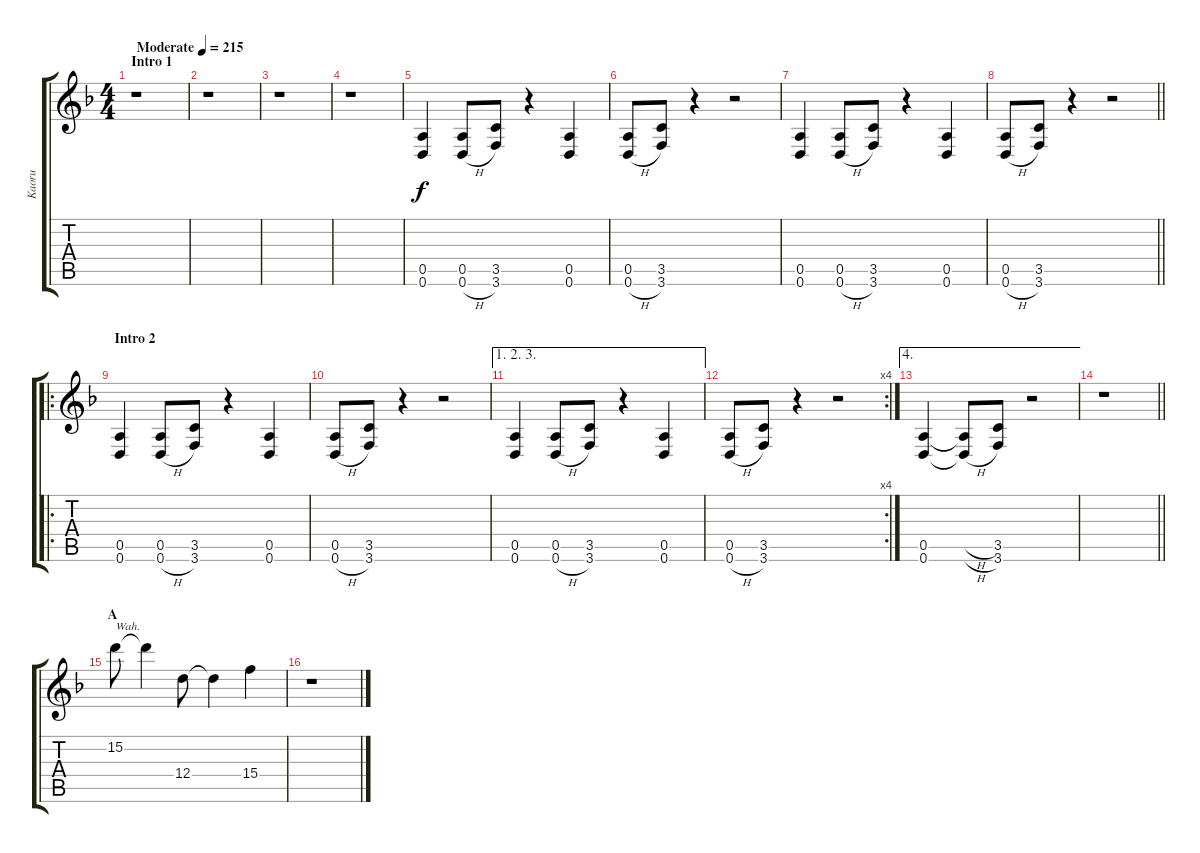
\track ("Kaoru" "Kaoru") {instrument overdrivenguitar}
\staff {score tabs}
\tuning (E4 B3 G3 D3 A2 D2) {hide}
\ts (4 4)
\section ("" "Intro 1")
\tempo (215 "Moderate")
\clef g2
\ks f
r.1{dy f instrument overdrivenguitar} |
r.1 |
r.1 |
r.1 |
(0.5 0.6).4 (0.5 0.6{h}).8 (3.5 3.6).8 r.4 (0.5 0.6).4 |
(0.5 0.6{h}).8 (3.5 3.6).8 r.4 r.2 |
(0.5 0.6).4 (0.5 0.6{h}).8 (3.5 3.6).8 r.4 (0.5 0.6).4 |
\barLineRight lightlight
(0.5 0.6{h}).8 (3.5 3.6).8 r.4 r.2 |
\ro
\section ("" "Intro 2")
(0.5 0.6).4 (0.5 0.6{h}).8 (3.5 3.6).8 r.4 (0.5 0.6).4 |
(0.5 0.6{h}).8 (3.5 3.6).8 r.4 r.2 |
\ae (1 2 3)
(0.5 0.6).4 (0.5 0.6{h}).8 (3.5 3.6).8 r.4 (0.5 0.6).4 |
\rc 4
(0.5 0.6{h}).8 (3.5 3.6).8 r.4 r.2 |
\ae 4
(0.5 0.6).4 (0.5{h t} 0.6{h t}).8 (3.5 3.6).8 r.2 |
\barLineRight lightlight
r.1 |
\section ("" "A")
15.2.8{txt "Wah."} 15.2{t}.4 12.4.8 12.4{t}.4 15.4.4 |
r.1
